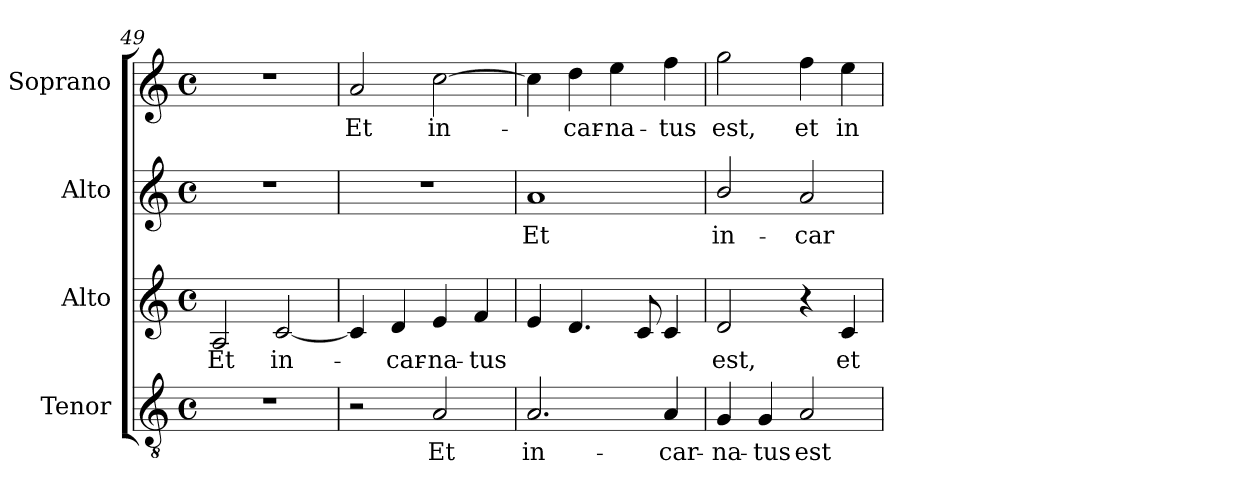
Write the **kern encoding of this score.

**kern	**text	**kern	**text	**kern	**text	**kern	**text
*part4	*part4	*part3	*part3	*part2	*part2	*part1	*part1
*staff4	*staff4	*staff3	*staff3	*staff2	*staff2	*staff1	*staff1
*I"Tenor	*	*I"Alto	*	*I"Alto	*	*I"Soprano	*
*I'T.	*	*I'A.	*	*I'A.	*	*I'S.	*
!!LO:PB:g=z
*clefGv2	*	*clefG2	*	*clefG2	*	*clefG2	*
*ITrd7c12	*	*	*	*	*	*	*
*k[]	*	*k[]	*	*k[]	*	*k[]	*
*C:	*	*C:	*	*C:	*	*C:	*
*M4/4	*	*M4/4	*	*M4/4	*	*M4/4	*
*met(c)	*	*met(c)	*	*met(c)	*	*met(c)	*
=49	=49	=49	=49	=49	=49	=49	=49
!	!	!	!LO:LY:b:color=#000000	!	!	!	!
1r	.	2Ai/	Et	1r	.	1r	.
!	!	!	!LO:LY:b:color=#000000	!	!	!	!
.	.	[2ci/	in-	.	.	.	.
=50	=50	=50	=50	=50	=50	=50	=50
!	!	!	!	!	!	!	!LO:LY:b:color=#000000
2r	.	4ci/]	.	1r	.	2ai/	Et
!	!	!	!LO:LY:b:color=#000000	!	!	!	!
.	.	4di/	-car-	.	.	.	.
!	!LO:LY:b:color=#000000	!	!	!	!	!	!
!	!	!	!LO:LY:b:color=#000000	!	!	!	!
!	!	!	!	!	!	!	!LO:LY:b:color=#000000
2AAi/	Et	4ei/	-na-	.	.	[2cci\	in-
!	!	!	!LO:LY:b:color=#000000	!	!	!	!
.	.	4fi/	-tus	.	.	.	.
=51	=51	=51	=51	=51	=51	=51	=51
!	!LO:LY:b:color=#000000	!	!	!	!	!	!
!	!	!	!	!	!LO:LY:b:color=#000000	!	!
2.AAi/	in-	4ei/	.	1ai	Et	4cci\]	.
!	!	!	!	!	!	!	!LO:LY:b:color=#000000
.	.	4.di/	.	.	.	4ddi\	-car-
!	!	!	!	!	!	!	!LO:LY:b:color=#000000
.	.	.	.	.	.	4eei\	-na-
.	.	8ci/	.	.	.	.	.
!	!LO:LY:b:color=#000000	!	!	!	!	!	!
!	!	!	!	!	!	!	!LO:LY:b:color=#000000
4AAi/	-car-	4ci/	.	.	.	4ffi\	-tus
=52	=52	=52	=52	=52	=52	=52	=52
!	!LO:LY:b:color=#000000	!	!	!	!	!	!
!	!	!	!LO:LY:b:color=#000000	!	!	!	!
!	!	!	!	!	!LO:LY:b:color=#000000	!	!
!	!	!	!	!	!	!	!LO:LY:b:color=#000000
4GGi/	-na-	2di/	est,	2bi/	in-	2ggi\	est,
!	!LO:LY:b:color=#000000	!	!	!	!	!	!
4GGi/	-tus	.	.	.	.	.	.
!	!LO:LY:b:color=#000000	!	!	!	!	!	!
!	!	!	!	!	!LO:LY:b:color=#000000	!	!
!	!	!	!	!	!	!	!LO:LY:b:color=#000000
2AAi/	est	4r	.	2ai/	-car-	4ffi\	et
!	!	!	!LO:LY:b:color=#000000	!	!	!	!
!	!	!	!	!	!	!	!LO:LY:b:color=#000000
.	.	4ci/	et	.	.	4eei\	in-
=	=	=	=	=	=	=	=
*-	*-	*-	*-	*-	*-	*-	*-
